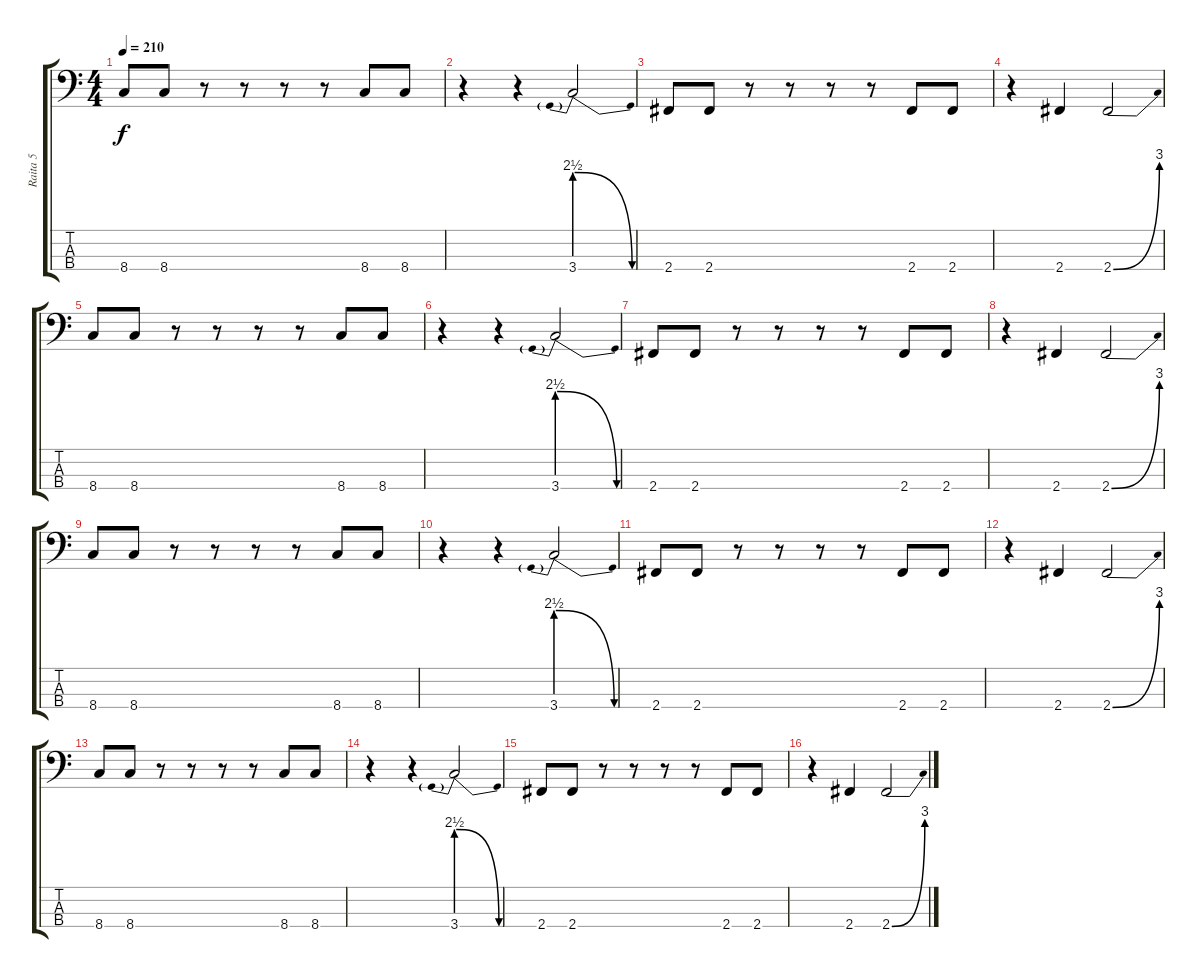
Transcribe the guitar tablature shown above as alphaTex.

\track ("Raita 5" "Raita 5") {instrument acousticguitarnylon}
\staff {score tabs}
\tuning (G2 D2 A1 E1) {hide}
\ts (4 4)
\tempo 210
\clef f4
\ks c
8.4.8{dy f instrument acousticguitarnylon} 8.4.8 r.8 r.8 r.8 r.8 8.4.8 8.4.8 |
r.4 r.4 3.4{be (prebendrelease 0 10 60 0)}.2 |
2.4.8 2.4.8 r.8 r.8 r.8 r.8 2.4.8 2.4.8 |
r.4 2.4.4 2.4{be (bend 0 0 60 12)}.2 |
8.4.8 8.4.8 r.8 r.8 r.8 r.8 8.4.8 8.4.8 |
r.4 r.4 3.4{be (prebendrelease 0 10 60 0)}.2 |
2.4.8 2.4.8 r.8 r.8 r.8 r.8 2.4.8 2.4.8 |
r.4 2.4.4 2.4{be (bend 0 0 60 12)}.2 |
8.4.8 8.4.8 r.8 r.8 r.8 r.8 8.4.8 8.4.8 |
r.4 r.4 3.4{be (prebendrelease 0 10 60 0)}.2 |
2.4.8 2.4.8 r.8 r.8 r.8 r.8 2.4.8 2.4.8 |
r.4 2.4.4 2.4{be (bend 0 0 60 12)}.2 |
8.4.8 8.4.8 r.8 r.8 r.8 r.8 8.4.8 8.4.8 |
r.4 r.4 3.4{be (prebendrelease 0 10 60 0)}.2 |
2.4.8 2.4.8 r.8 r.8 r.8 r.8 2.4.8 2.4.8 |
r.4 2.4.4 2.4{be (bend 0 0 60 12)}.2
